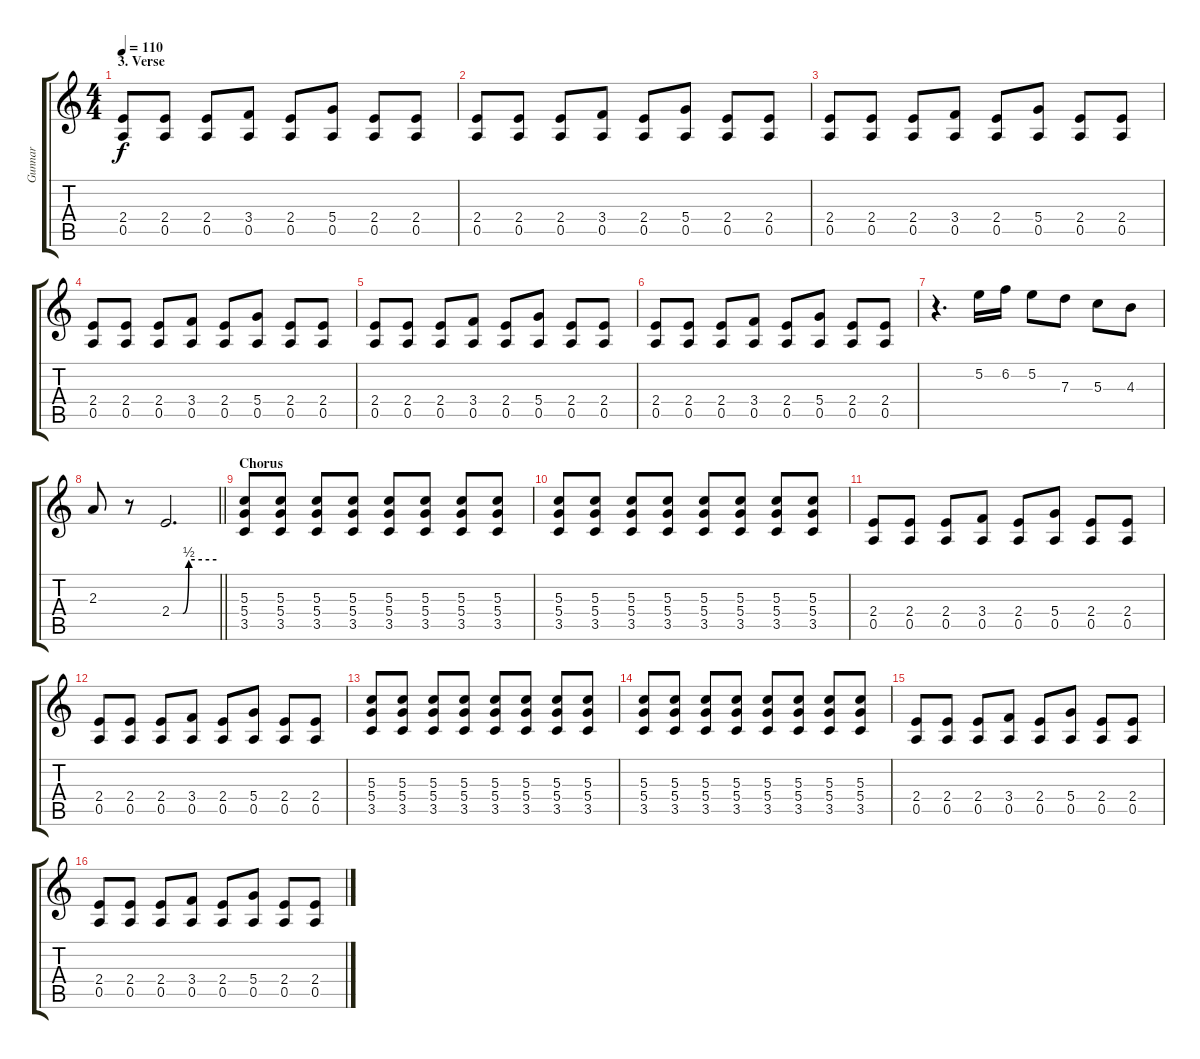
\track ("Gunnar" "Gunnar") {instrument distortionguitar}
\staff {score tabs}
\tuning (E4 B3 G3 D3 A2 E2) {hide}
\ts (4 4)
\section ("" "3. Verse")
\tempo 110
\clef g2
\ks c
(2.4 0.5).8{dy f} (2.4 0.5).8 (2.4 0.5).8 (3.4 0.5).8 (2.4 0.5).8 (5.4 0.5).8 (2.4 0.5).8 (2.4 0.5).8 |
(2.4 0.5).8 (2.4 0.5).8 (2.4 0.5).8 (3.4 0.5).8 (2.4 0.5).8 (5.4 0.5).8 (2.4 0.5).8 (2.4 0.5).8 |
(2.4 0.5).8 (2.4 0.5).8 (2.4 0.5).8 (3.4 0.5).8 (2.4 0.5).8 (5.4 0.5).8 (2.4 0.5).8 (2.4 0.5).8 |
(2.4 0.5).8 (2.4 0.5).8 (2.4 0.5).8 (3.4 0.5).8 (2.4 0.5).8 (5.4 0.5).8 (2.4 0.5).8 (2.4 0.5).8 |
(2.4 0.5).8 (2.4 0.5).8 (2.4 0.5).8 (3.4 0.5).8 (2.4 0.5).8 (5.4 0.5).8 (2.4 0.5).8 (2.4 0.5).8 |
(2.4 0.5).8 (2.4 0.5).8 (2.4 0.5).8 (3.4 0.5).8 (2.4 0.5).8 (5.4 0.5).8 (2.4 0.5).8 (2.4 0.5).8 |
r.4{d} 5.2.16 6.2.16 5.2.8 7.3.8 5.3.8 4.3.8 |
\barLineRight lightlight
2.3.8 r.8 2.4{be (custom 0 0 15 0 23 2 60 2)}.2{d} |
\section ("" "Chorus")
(5.3 5.4 3.5).8{volume 12 balance 16 instrument distortionguitar} (5.3 5.4 3.5).8 (5.3 5.4 3.5).8 (5.3 5.4 3.5).8 (5.3 5.4 3.5).8 (5.3 5.4 3.5).8 (5.3 5.4 3.5).8 (5.3 5.4 3.5).8 |
(5.3 5.4 3.5).8 (5.3 5.4 3.5).8 (5.3 5.4 3.5).8 (5.3 5.4 3.5).8 (5.3 5.4 3.5).8 (5.3 5.4 3.5).8 (5.3 5.4 3.5).8 (5.3 5.4 3.5).8 |
(2.4 0.5).8{volume 6 balance 16 instrument electricguitarclean} (2.4 0.5).8 (2.4 0.5).8 (3.4 0.5).8 (2.4 0.5).8 (5.4 0.5).8 (2.4 0.5).8 (2.4 0.5).8 |
(2.4 0.5).8 (2.4 0.5).8 (2.4 0.5).8 (3.4 0.5).8 (2.4 0.5).8 (5.4 0.5).8 (2.4 0.5).8 (2.4 0.5).8 |
(5.3 5.4 3.5).8{volume 12 balance 16 instrument distortionguitar} (5.3 5.4 3.5).8 (5.3 5.4 3.5).8 (5.3 5.4 3.5).8 (5.3 5.4 3.5).8 (5.3 5.4 3.5).8 (5.3 5.4 3.5).8 (5.3 5.4 3.5).8 |
(5.3 5.4 3.5).8 (5.3 5.4 3.5).8 (5.3 5.4 3.5).8 (5.3 5.4 3.5).8 (5.3 5.4 3.5).8 (5.3 5.4 3.5).8 (5.3 5.4 3.5).8 (5.3 5.4 3.5).8 |
(2.4 0.5).8{volume 6 balance 16 instrument electricguitarclean} (2.4 0.5).8 (2.4 0.5).8 (3.4 0.5).8 (2.4 0.5).8 (5.4 0.5).8 (2.4 0.5).8 (2.4 0.5).8 |
(2.4 0.5).8 (2.4 0.5).8 (2.4 0.5).8 (3.4 0.5).8 (2.4 0.5).8 (5.4 0.5).8 (2.4 0.5).8 (2.4 0.5).8
